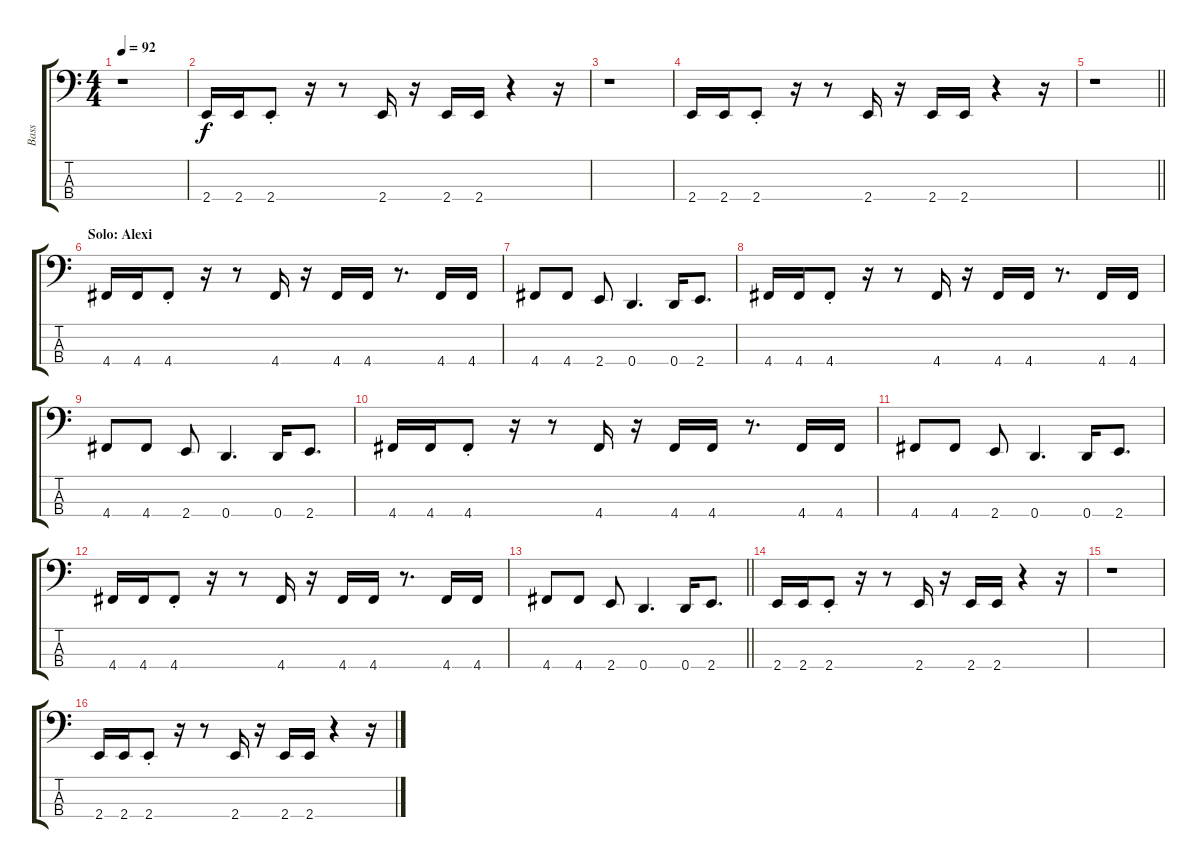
\track ("Bass" "Bass") {instrument fretlessbass}
\staff {score tabs}
\tuning (F2 C2 G1 D1) {hide}
\ts (4 4)
\tempo 92
\clef f4
\ks c
r.1{dy f} |
2.4.16 2.4.16 2.4{st}.8 r.16 r.8 2.4.16 r.16 2.4.16 2.4.16 r.4 r.16 |
r.1 |
2.4.16 2.4.16 2.4{st}.8 r.16 r.8 2.4.16 r.16 2.4.16 2.4.16 r.4 r.16 |
\barLineRight lightlight
r.1 |
\section ("" "Solo: Alexi")
4.4.16 4.4.16 4.4{st}.8 r.16 r.8 4.4.16 r.16 4.4.16 4.4.16 r.8{d} 4.4.16 4.4.16 |
4.4.8 4.4.8 2.4.8 0.4.4{d} 0.4.16 2.4.8{d} |
4.4.16 4.4.16 4.4{st}.8 r.16 r.8 4.4.16 r.16 4.4.16 4.4.16 r.8{d} 4.4.16 4.4.16 |
4.4.8 4.4.8 2.4.8 0.4.4{d} 0.4.16 2.4.8{d} |
4.4.16 4.4.16 4.4{st}.8 r.16 r.8 4.4.16 r.16 4.4.16 4.4.16 r.8{d} 4.4.16 4.4.16 |
4.4.8 4.4.8 2.4.8 0.4.4{d} 0.4.16 2.4.8{d} |
4.4.16 4.4.16 4.4{st}.8 r.16 r.8 4.4.16 r.16 4.4.16 4.4.16 r.8{d} 4.4.16 4.4.16 |
\barLineRight lightlight
4.4.8 4.4.8 2.4.8 0.4.4{d} 0.4.16 2.4.8{d} |
2.4.16 2.4.16 2.4{st}.8 r.16 r.8 2.4.16 r.16 2.4.16 2.4.16 r.4 r.16 |
r.1 |
2.4.16 2.4.16 2.4{st}.8 r.16 r.8 2.4.16 r.16 2.4.16 2.4.16 r.4 r.16
